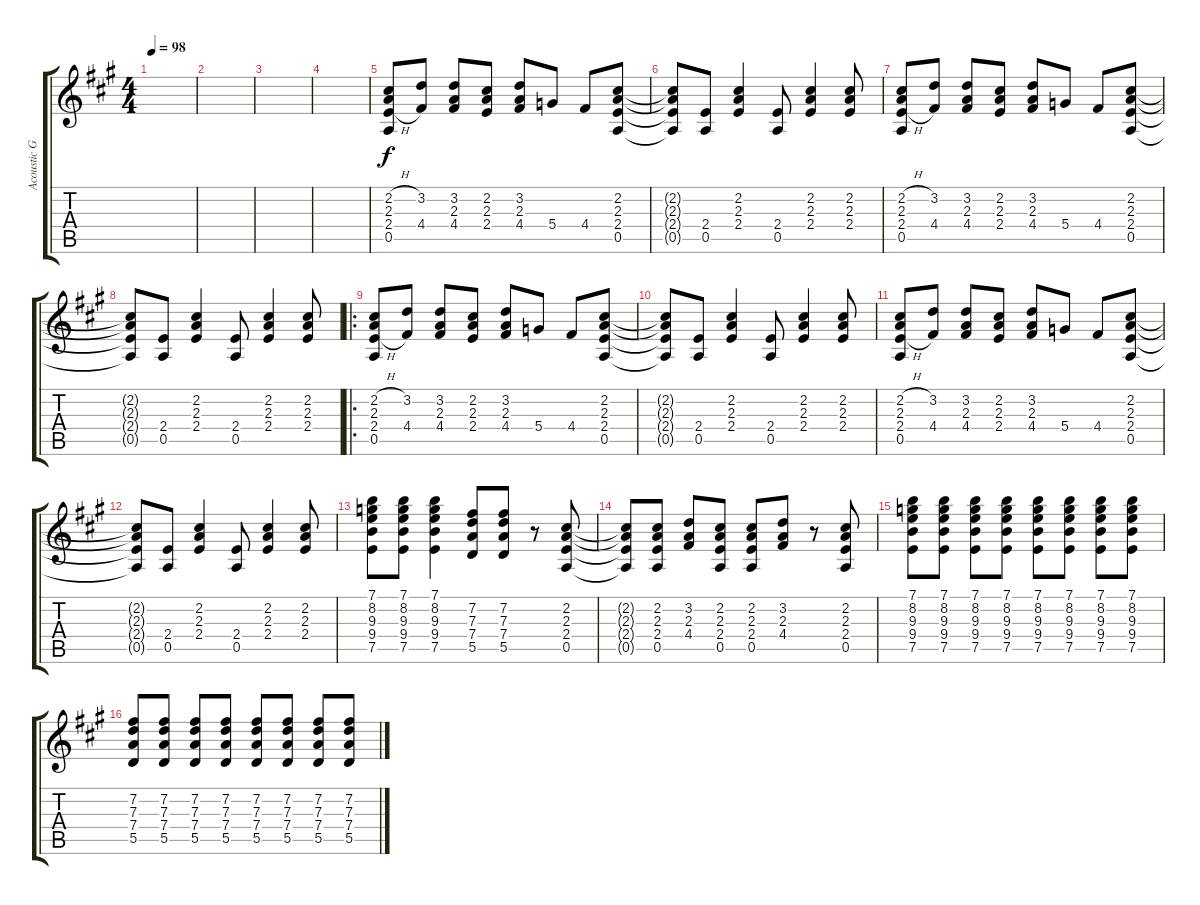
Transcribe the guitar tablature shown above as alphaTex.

\track ("Acoustic Guitar" "Acoustic G") {instrument acousticguitarsteel}
\staff {score tabs}
\tuning (E4 B3 G3 D3 A2 E2) {hide}
\ts (4 4)
\tempo 98
\clef g2
\ks a
|
|
|
|
(2.2{h} 2.3 2.4{h} 0.5).8 (3.2 4.4).8 (3.2 2.3 4.4).8 (2.2 2.3 2.4).8 (3.2 2.3 4.4).8 5.4.8 4.4.8 (2.2 2.3 2.4 0.5).8 |
(2.2{t} 2.3{t} 2.4{t} 0.5{t}).8 (2.4 0.5).8 (2.2 2.3 2.4).4 (2.4 0.5).8 (2.2 2.3 2.4).4 (2.2 2.3 2.4).8 |
(2.2{h} 2.3 2.4{h} 0.5).8 (3.2 4.4).8 (3.2 2.3 4.4).8 (2.2 2.3 2.4).8 (3.2 2.3 4.4).8 5.4.8 4.4.8 (2.2 2.3 2.4 0.5).8 |
(2.2{t} 2.3{t} 2.4{t} 0.5{t}).8 (2.4 0.5).8 (2.2 2.3 2.4).4 (2.4 0.5).8 (2.2 2.3 2.4).4 (2.2 2.3 2.4).8 |
\ro
(2.2{h} 2.3 2.4{h} 0.5).8 (3.2 4.4).8 (3.2 2.3 4.4).8 (2.2 2.3 2.4).8 (3.2 2.3 4.4).8 5.4.8 4.4.8 (2.2 2.3 2.4 0.5).8 |
(2.2{t} 2.3{t} 2.4{t} 0.5{t}).8 (2.4 0.5).8 (2.2 2.3 2.4).4 (2.4 0.5).8 (2.2 2.3 2.4).4 (2.2 2.3 2.4).8 |
(2.2{h} 2.3 2.4{h} 0.5).8 (3.2 4.4).8 (3.2 2.3 4.4).8 (2.2 2.3 2.4).8 (3.2 2.3 4.4).8 5.4.8 4.4.8 (2.2 2.3 2.4 0.5).8 |
(2.2{t} 2.3{t} 2.4{t} 0.5{t}).8 (2.4 0.5).8 (2.2 2.3 2.4).4 (2.4 0.5).8 (2.2 2.3 2.4).4 (2.2 2.3 2.4).8 |
(7.1 8.2 9.3 9.4 7.5).8 (7.1 8.2 9.3 9.4 7.5).8 (7.1 8.2 9.3 9.4 7.5).4 (7.2 7.3 7.4 5.5).8 (7.2 7.3 7.4 5.5).8 r.8 (2.2 2.3 2.4 0.5).8 |
(2.2{t} 2.3{t} 2.4{t} 0.5{t}).8 (2.2 2.3 2.4 0.5).8 (3.2 2.3 4.4).8 (2.2 2.3 2.4 0.5).8 (2.2 2.3 2.4 0.5).8 (3.2 2.3 4.4).8 r.8 (2.2 2.3 2.4 0.5).8 |
(7.1 8.2 9.3 9.4 7.5).8 (7.1 8.2 9.3 9.4 7.5).8 (7.1 8.2 9.3 9.4 7.5).8 (7.1 8.2 9.3 9.4 7.5).8 (7.1 8.2 9.3 9.4 7.5).8 (7.1 8.2 9.3 9.4 7.5).8 (7.1 8.2 9.3 9.4 7.5).8 (7.1 8.2 9.3 9.4 7.5).8 |
(7.2 7.3 7.4 5.5).8 (7.2 7.3 7.4 5.5).8 (7.2 7.3 7.4 5.5).8 (7.2 7.3 7.4 5.5).8 (7.2 7.3 7.4 5.5).8 (7.2 7.3 7.4 5.5).8 (7.2 7.3 7.4 5.5).8 (7.2 7.3 7.4 5.5).8
